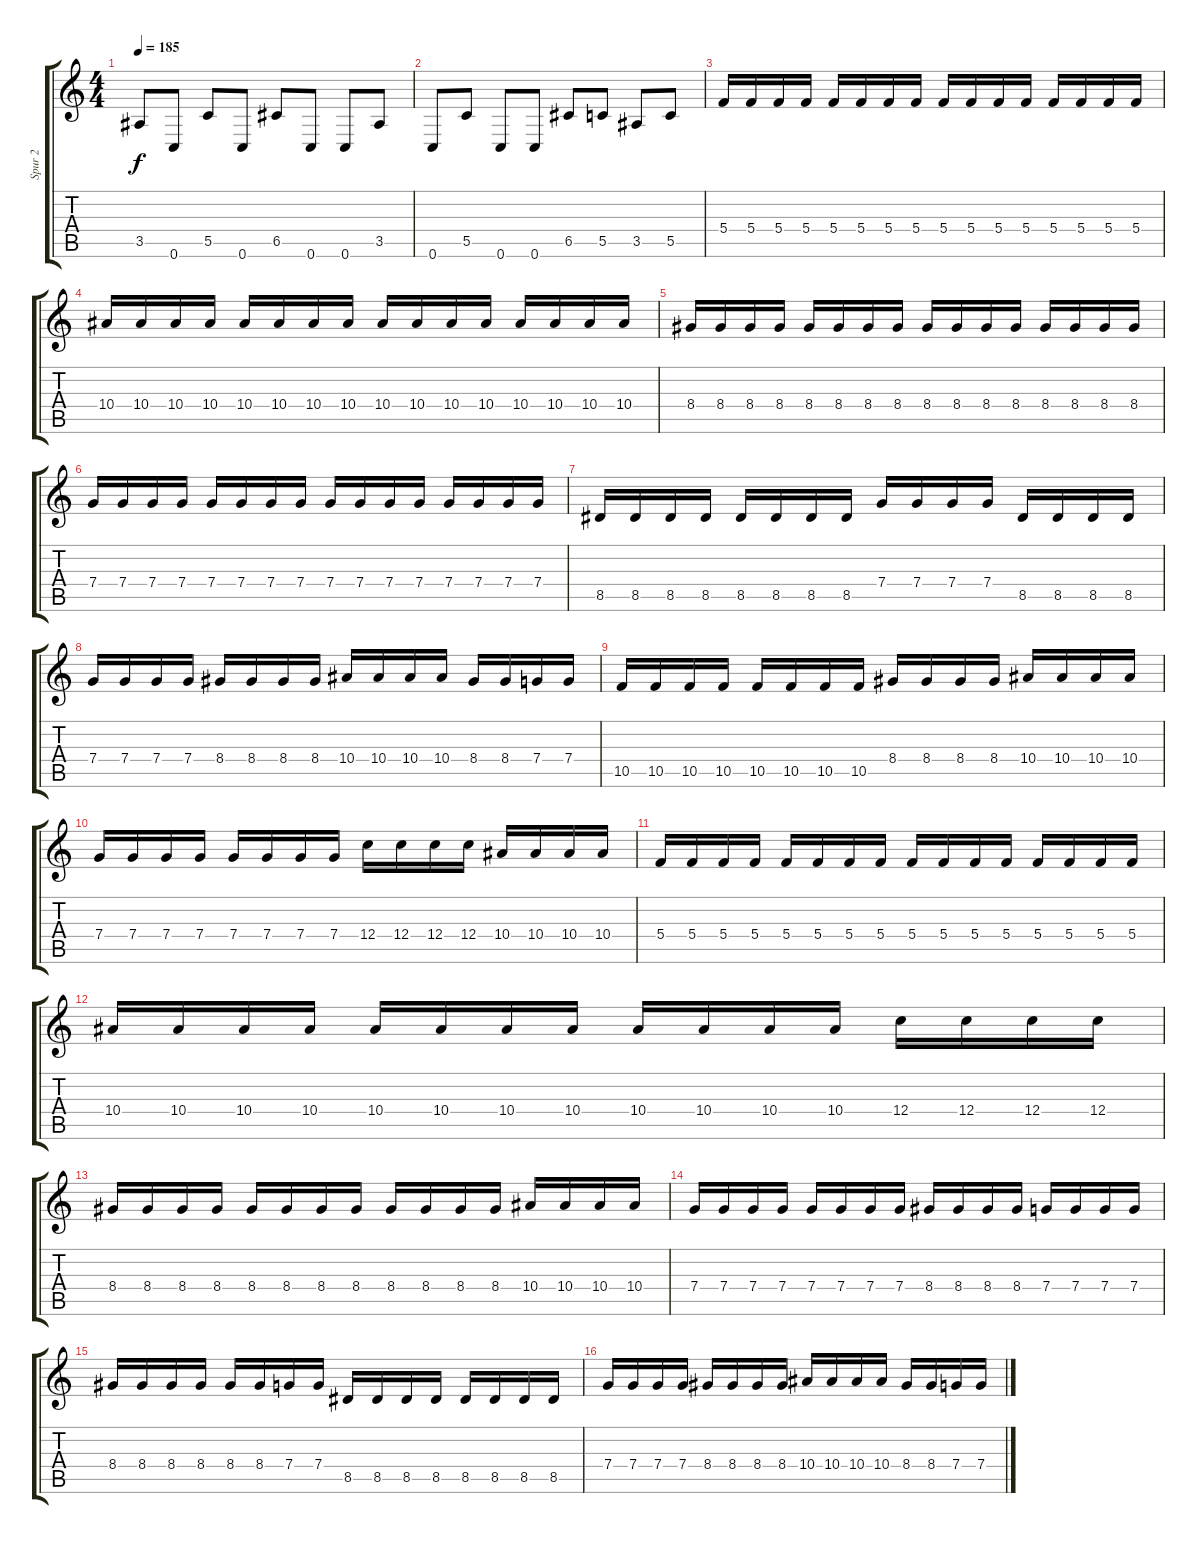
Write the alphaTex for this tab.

\track ("Spur 2" "Spur 2") {instrument distortionguitar}
\staff {score tabs}
\tuning (D4 A3 F3 C3 G2 C2) {hide}
\ts (4 4)
\tempo 185
\clef g2
\ks c
3.5.8{dy f} 0.6.8 5.5.8 0.6.8 6.5.8 0.6.8 0.6.8 3.5.8 |
0.6.8 5.5.8 0.6.8 0.6.8 6.5.8 5.5.8 3.5.8 5.5.8 |
5.4.16 5.4.16 5.4.16 5.4.16 5.4.16 5.4.16 5.4.16 5.4.16 5.4.16 5.4.16 5.4.16 5.4.16 5.4.16 5.4.16 5.4.16 5.4.16 |
10.4.16 10.4.16 10.4.16 10.4.16 10.4.16 10.4.16 10.4.16 10.4.16 10.4.16 10.4.16 10.4.16 10.4.16 10.4.16 10.4.16 10.4.16 10.4.16 |
8.4.16 8.4.16 8.4.16 8.4.16 8.4.16 8.4.16 8.4.16 8.4.16 8.4.16 8.4.16 8.4.16 8.4.16 8.4.16 8.4.16 8.4.16 8.4.16 |
7.4.16 7.4.16 7.4.16 7.4.16 7.4.16 7.4.16 7.4.16 7.4.16 7.4.16 7.4.16 7.4.16 7.4.16 7.4.16 7.4.16 7.4.16 7.4.16 |
8.5.16 8.5.16 8.5.16 8.5.16 8.5.16 8.5.16 8.5.16 8.5.16 7.4.16 7.4.16 7.4.16 7.4.16 8.5.16 8.5.16 8.5.16 8.5.16 |
7.4.16 7.4.16 7.4.16 7.4.16 8.4.16 8.4.16 8.4.16 8.4.16 10.4.16 10.4.16 10.4.16 10.4.16 8.4.16 8.4.16 7.4.16 7.4.16 |
10.5.16 10.5.16 10.5.16 10.5.16 10.5.16 10.5.16 10.5.16 10.5.16 8.4.16 8.4.16 8.4.16 8.4.16 10.4.16 10.4.16 10.4.16 10.4.16 |
7.4.16 7.4.16 7.4.16 7.4.16 7.4.16 7.4.16 7.4.16 7.4.16 12.4.16 12.4.16 12.4.16 12.4.16 10.4.16 10.4.16 10.4.16 10.4.16 |
5.4.16 5.4.16 5.4.16 5.4.16 5.4.16 5.4.16 5.4.16 5.4.16 5.4.16 5.4.16 5.4.16 5.4.16 5.4.16 5.4.16 5.4.16 5.4.16 |
10.4.16 10.4.16 10.4.16 10.4.16 10.4.16 10.4.16 10.4.16 10.4.16 10.4.16 10.4.16 10.4.16 10.4.16 12.4.16 12.4.16 12.4.16 12.4.16 |
8.4.16 8.4.16 8.4.16 8.4.16 8.4.16 8.4.16 8.4.16 8.4.16 8.4.16 8.4.16 8.4.16 8.4.16 10.4.16 10.4.16 10.4.16 10.4.16 |
7.4.16 7.4.16 7.4.16 7.4.16 7.4.16 7.4.16 7.4.16 7.4.16 8.4.16 8.4.16 8.4.16 8.4.16 7.4.16 7.4.16 7.4.16 7.4.16 |
8.4.16 8.4.16 8.4.16 8.4.16 8.4.16 8.4.16 7.4.16 7.4.16 8.5.16 8.5.16 8.5.16 8.5.16 8.5.16 8.5.16 8.5.16 8.5.16 |
7.4.16 7.4.16 7.4.16 7.4.16 8.4.16 8.4.16 8.4.16 8.4.16 10.4.16 10.4.16 10.4.16 10.4.16 8.4.16 8.4.16 7.4.16 7.4.16
